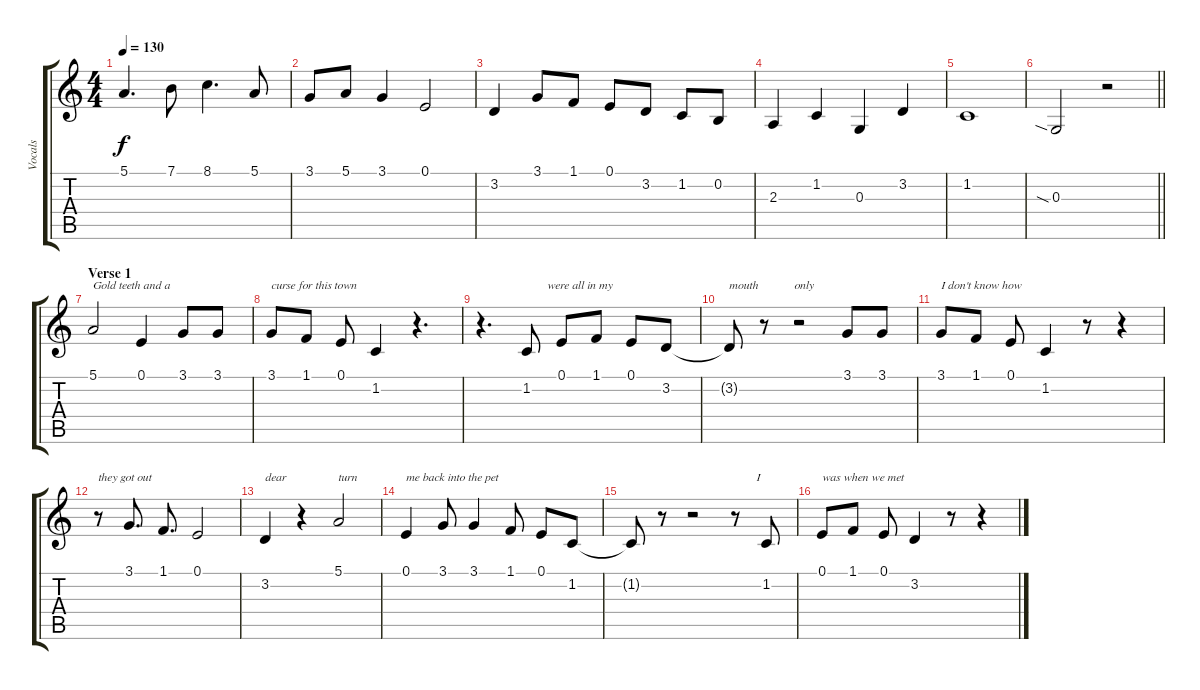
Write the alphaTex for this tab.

\track ("Vocals" "Vocals") {instrument viola}
\staff {score tabs}
\tuning (E4 B3 G3 D3 A2 E2) {hide}
\ts (4 4)
\tempo 130
\clef g2
\ks c
5.1.4{d dy f} 7.1.8 8.1.4{d} 5.1.8 |
3.1.8 5.1.8 3.1.4 0.1.2 |
3.2.4 3.1.8 1.1.8 0.1.8 3.2.8 1.2.8 0.2.8 |
2.3.4 1.2.4 0.3.4 3.2.4 |
1.2.1 |
\barLineRight lightlight
0.3{sia}.2 r.2 |
\section ("" "Verse 1")
5.1.2{txt "Gold teeth and a"} 0.1.4 3.1.8 3.1.8 |
3.1.8{txt "curse for this town"} 1.1.8 0.1.8 1.2.4 r.4{d} |
r.4{d txt "                      were all in my"} 1.2.8 0.1.8 1.1.8 0.1.8 3.2.8 |
3.2{t}.8{txt "mouth            only "} r.8 r.2 3.1.8 3.1.8 |
3.1.8{txt "I don't know how"} 1.1.8 0.1.8 1.2.4 r.8 r.4 |
r.8{txt "they got out"} 3.1.8{d} 1.1.8{d} 0.1.2 |
3.2.4{txt "dear"} r.4 5.1.2{txt "turn"} |
0.1.4{txt "me back into the pet"} 3.1.8 3.1.4 1.1.8 0.1.8 1.2.8 |
1.2{t}.8 r.8 r.2 r.8{txt "       I"} 1.2.8 |
0.1.8{txt "was when we met"} 1.1.8 0.1.8 3.2.4 r.8 r.4
